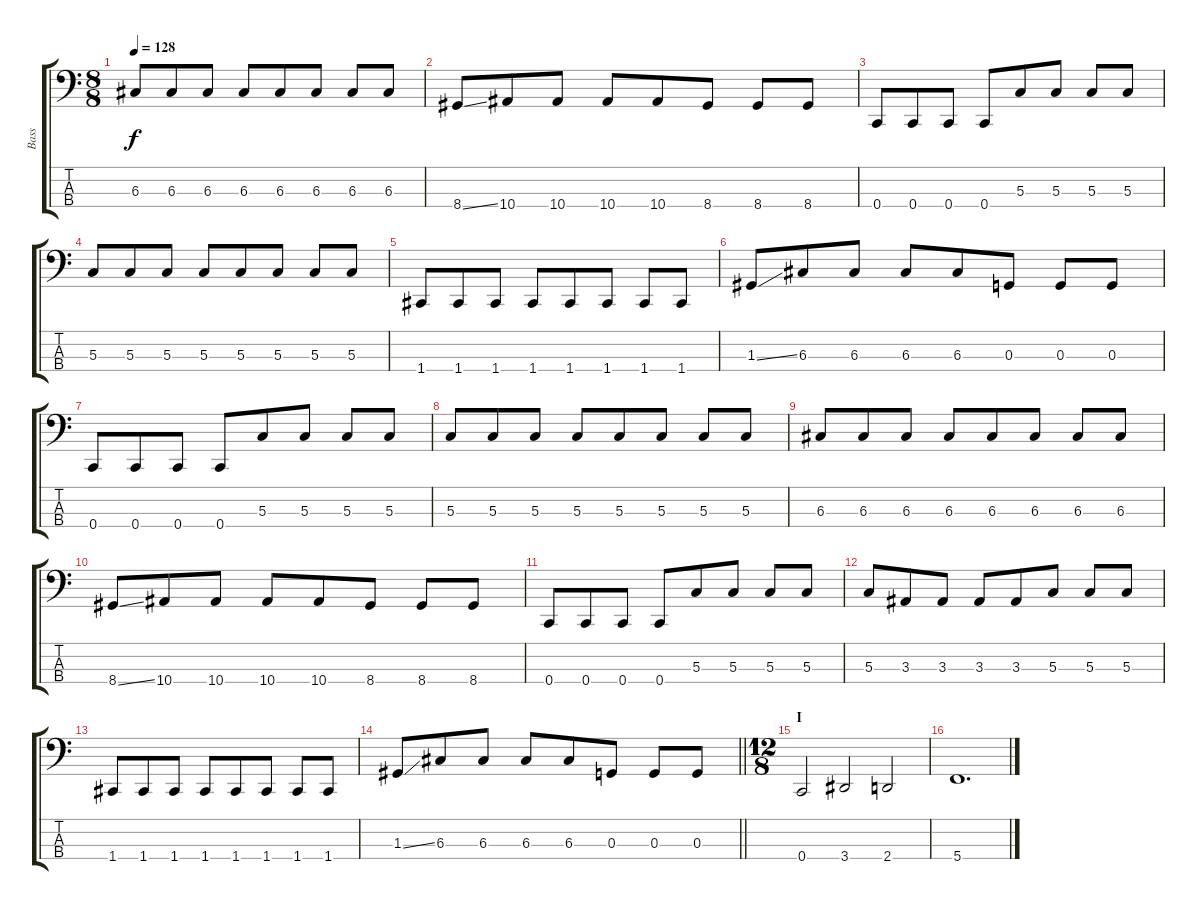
\track ("Bass" "Bass") {instrument electricbasspick}
\staff {score tabs}
\tuning (F2 C2 G1 C1) {hide}
\ts (8 8)
\tempo 128
\clef f4
\ks c
6.3.8{dy f} 6.3.8 6.3.8 6.3.8 6.3.8 6.3.8 6.3.8 6.3.8 |
8.4{ss}.8 10.4.8 10.4.8 10.4.8 10.4.8 8.4.8 8.4.8 8.4.8 |
0.4.8 0.4.8 0.4.8 0.4.8 5.3.8 5.3.8 5.3.8 5.3.8 |
5.3.8 5.3.8 5.3.8 5.3.8 5.3.8 5.3.8 5.3.8 5.3.8 |
1.4.8 1.4.8 1.4.8 1.4.8 1.4.8 1.4.8 1.4.8 1.4.8 |
1.3{ss}.8 6.3.8 6.3.8 6.3.8 6.3.8 0.3.8 0.3.8 0.3.8 |
0.4.8 0.4.8 0.4.8 0.4.8 5.3.8 5.3.8 5.3.8 5.3.8 |
5.3.8 5.3.8 5.3.8 5.3.8 5.3.8 5.3.8 5.3.8 5.3.8 |
6.3.8 6.3.8 6.3.8 6.3.8 6.3.8 6.3.8 6.3.8 6.3.8 |
8.4{ss}.8 10.4.8 10.4.8 10.4.8 10.4.8 8.4.8 8.4.8 8.4.8 |
0.4.8 0.4.8 0.4.8 0.4.8 5.3.8 5.3.8 5.3.8 5.3.8 |
5.3.8 3.3.8 3.3.8 3.3.8 3.3.8 5.3.8 5.3.8 5.3.8 |
1.4.8 1.4.8 1.4.8 1.4.8 1.4.8 1.4.8 1.4.8 1.4.8 |
\barLineRight lightlight
1.3{ss}.8 6.3.8 6.3.8 6.3.8 6.3.8 0.3.8 0.3.8 0.3.8 |
\ts (12 8)
\section ("" "I")
0.4.2 3.4.2 2.4.2 |
5.4.1{d}
